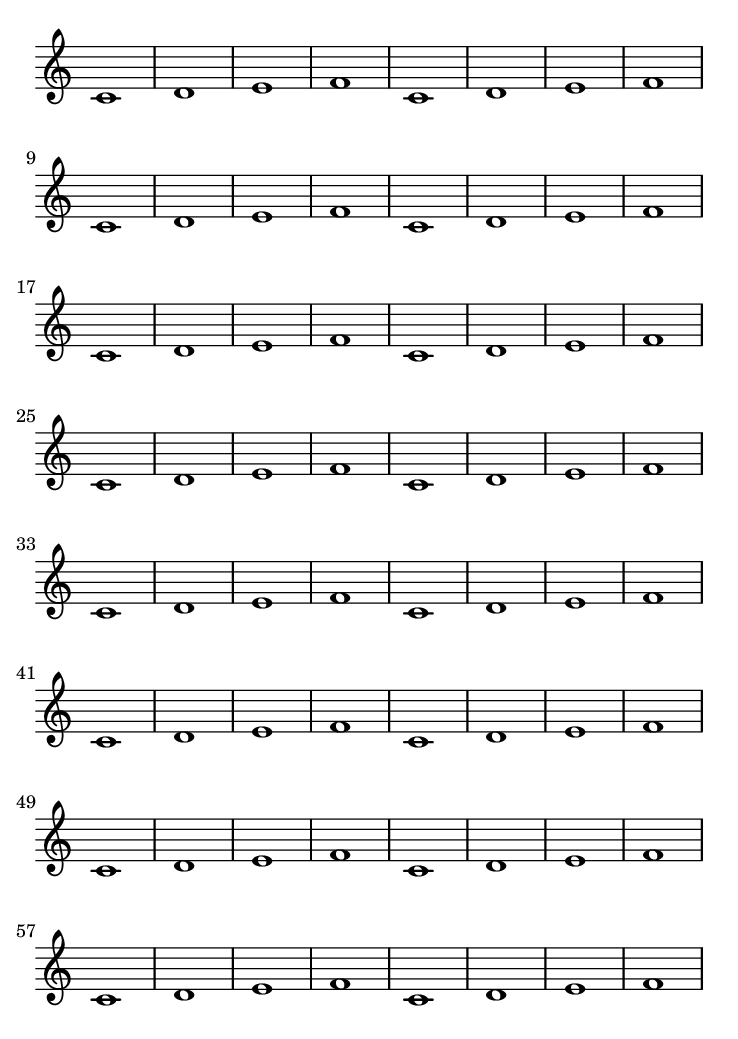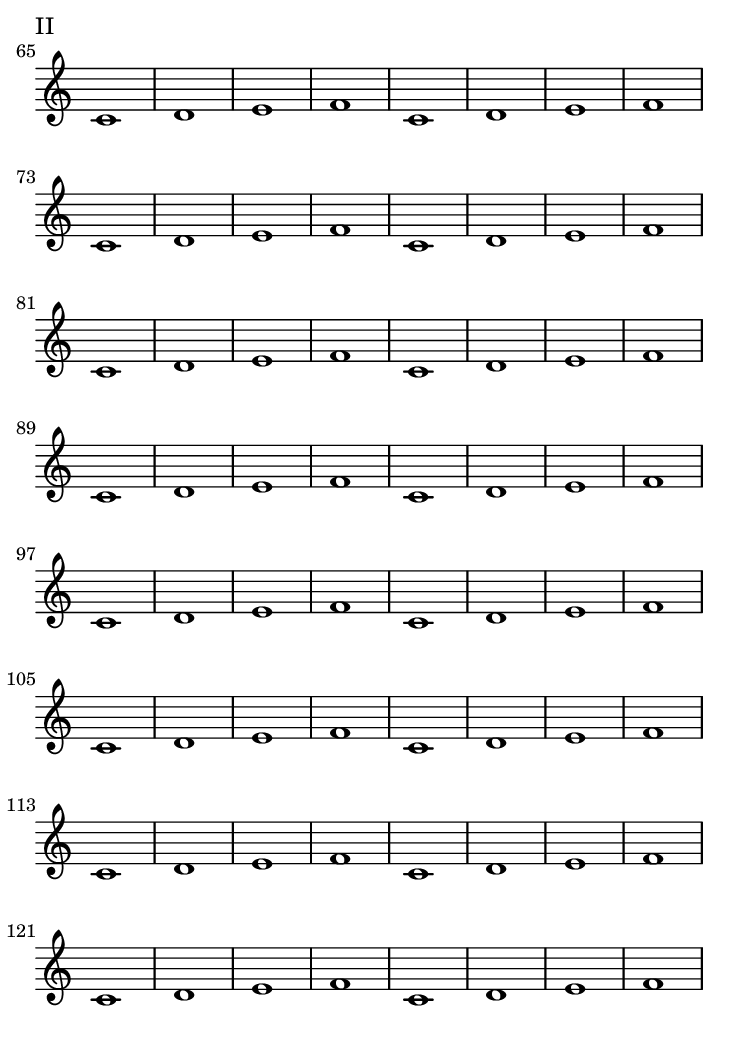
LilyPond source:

\version "2.24.0"
#(set-default-paper-size "b6")
\paper{
  indent=0\mm
  oddFooterMarkup=##f
  oddHeaderMarkup=##f
  bookTitleMarkup = ##f
  scoreTitleMarkup = ##f
  print-page-number = ##t
  page-number-type = #'roman-upper
}
% --- %
\score {
  \layout {
    \context {
      % On utilise context pour utiliser des context
    }
  }
  \new Staff \with { \consists Merge_rests_engraver } <<
    \relative c' {
      \omit Staff.TimeSignature
      \clef "treble"
      c1 d e f c1 d e f c1 d e f c1 d e f c1 d e f c1 d e f c1 d e f c1 d e f c1 d e f c1 d e f c1 d e f c1 d e f c1 d e f c1 d e f c1 d e f c1 d e f c1 d e f c1 d e f c1 d e f c1 d e f c1 d e f c1 d e f c1 d e f c1 d e f c1 d e f c1 d e f c1 d e f c1 d e f c1 d e f c1 d e f c1 d e f c1 d e f
    }
  >>
  } %/fin de score
  % --- %